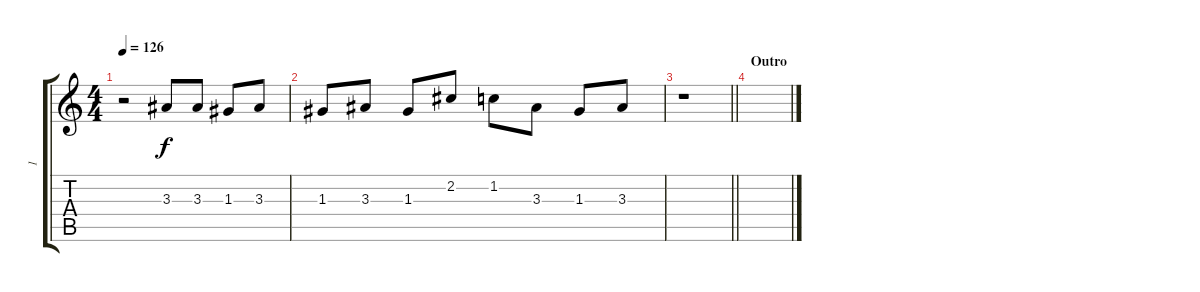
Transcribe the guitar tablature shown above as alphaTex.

\track ("1" "1") {instrument distortionguitar}
\staff {score tabs}
\tuning (E4 B3 G3 D3 A2 E2) {hide}
\ts (4 4)
\tempo 126
\clef g2
\ks c
r.2{dy f} 3.3.8 3.3.8 1.3.8 3.3.8 |
1.3.8 3.3.8 1.3.8 2.2.8 1.2.8 3.3.8 1.3.8 3.3.8 |
\barLineRight lightlight
r.1 |
\section ("" "Outro")
